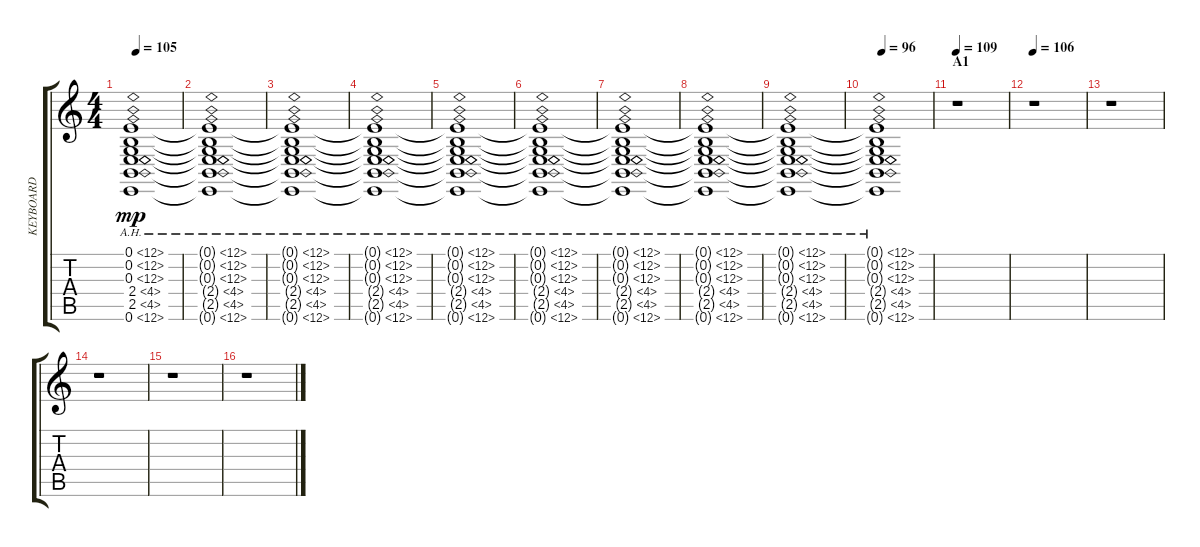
\track ("KEYBOARD" "KEYBOARD") {instrument drawbarorgan}
\staff {score tabs}
\tuning (E4 B3 G3 D3 A2 E2) {hide}
\ts (4 4)
\tempo 105
\clef g2
\ks c
(0.1{ah 12 t} 0.2{ah 12 t} 0.3{ah 12 t} 2.4{ah 2 t} 2.5{ah 2 t} 0.6{ah 12 t}).1{dy mp} |
(0.1{ah 12 t} 0.2{ah 12 t} 0.3{ah 12 t} 2.4{ah 2 t} 2.5{ah 2 t} 0.6{ah 12 t}).1 |
(0.1{ah 12 t} 0.2{ah 12 t} 0.3{ah 12 t} 2.4{ah 2 t} 2.5{ah 2 t} 0.6{ah 12 t}).1 |
(0.1{ah 12 t} 0.2{ah 12 t} 0.3{ah 12 t} 2.4{ah 2 t} 2.5{ah 2 t} 0.6{ah 12 t}).1 |
(0.1{ah 12 t} 0.2{ah 12 t} 0.3{ah 12 t} 2.4{ah 2 t} 2.5{ah 2 t} 0.6{ah 12 t}).1 |
(0.1{ah 12 t} 0.2{ah 12 t} 0.3{ah 12 t} 2.4{ah 2 t} 2.5{ah 2 t} 0.6{ah 12 t}).1 |
(0.1{ah 12 t} 0.2{ah 12 t} 0.3{ah 12 t} 2.4{ah 2 t} 2.5{ah 2 t} 0.6{ah 12 t}).1 |
(0.1{ah 12 t} 0.2{ah 12 t} 0.3{ah 12 t} 2.4{ah 2 t} 2.5{ah 2 t} 0.6{ah 12 t}).1 |
(0.1{ah 12 t} 0.2{ah 12 t} 0.3{ah 12 t} 2.4{ah 2 t} 2.5{ah 2 t} 0.6{ah 12 t}).1 |
\tempo 96
(0.1{ah 12 t} 0.2{ah 12 t} 0.3{ah 12 t} 2.4{ah 2 t} 2.5{ah 2 t} 0.6{ah 12 t}).1 |
\section ("" "A1")
\tempo 109
r.1 |
\tempo 106
r.1 |
r.1 |
r.1 |
r.1 |
r.1
